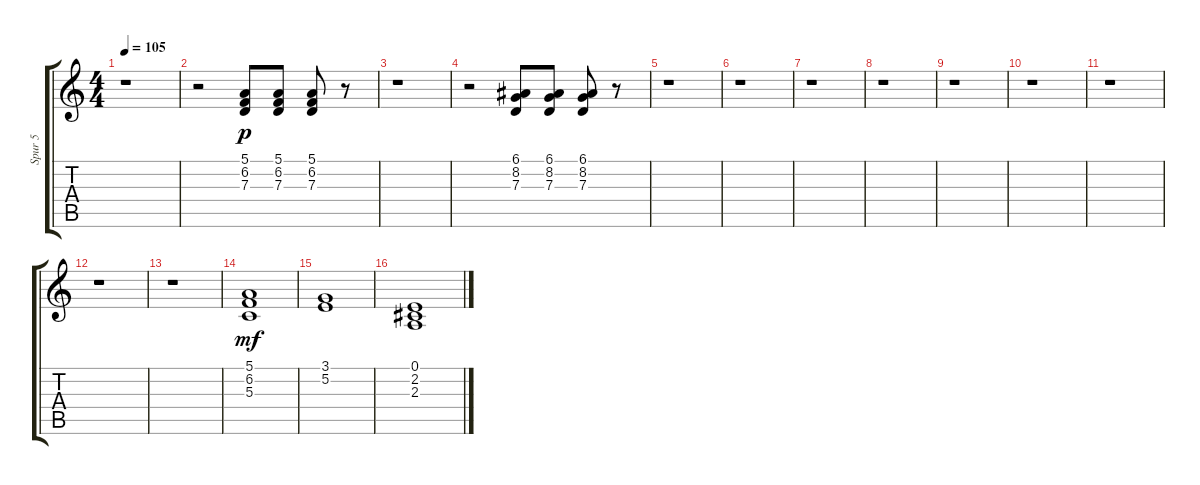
\track ("Spur 5" "Spur 5") {instrument choiraahs}
\staff {score tabs}
\tuning (E4 B3 G3 D3 A2 E2) {hide}
\ts (4 4)
\tempo 105
\clef g2
\ks c
r.1{dy p} |
r.2 (5.1 6.2 7.3).8 (5.1 6.2 7.3).8 (5.1 6.2 7.3).8 r.8 |
r.1 |
r.2 (6.1 8.2 7.3).8 (6.1 8.2 7.3).8 (6.1 8.2 7.3).8 r.8 |
r.1 |
r.1 |
r.1 |
r.1 |
r.1 |
r.1 |
r.1 |
r.1 |
r.1 |
(5.1 6.2 5.3).1{dy mf} |
(3.1 5.2).1 |
(0.1 2.2 2.3).1
